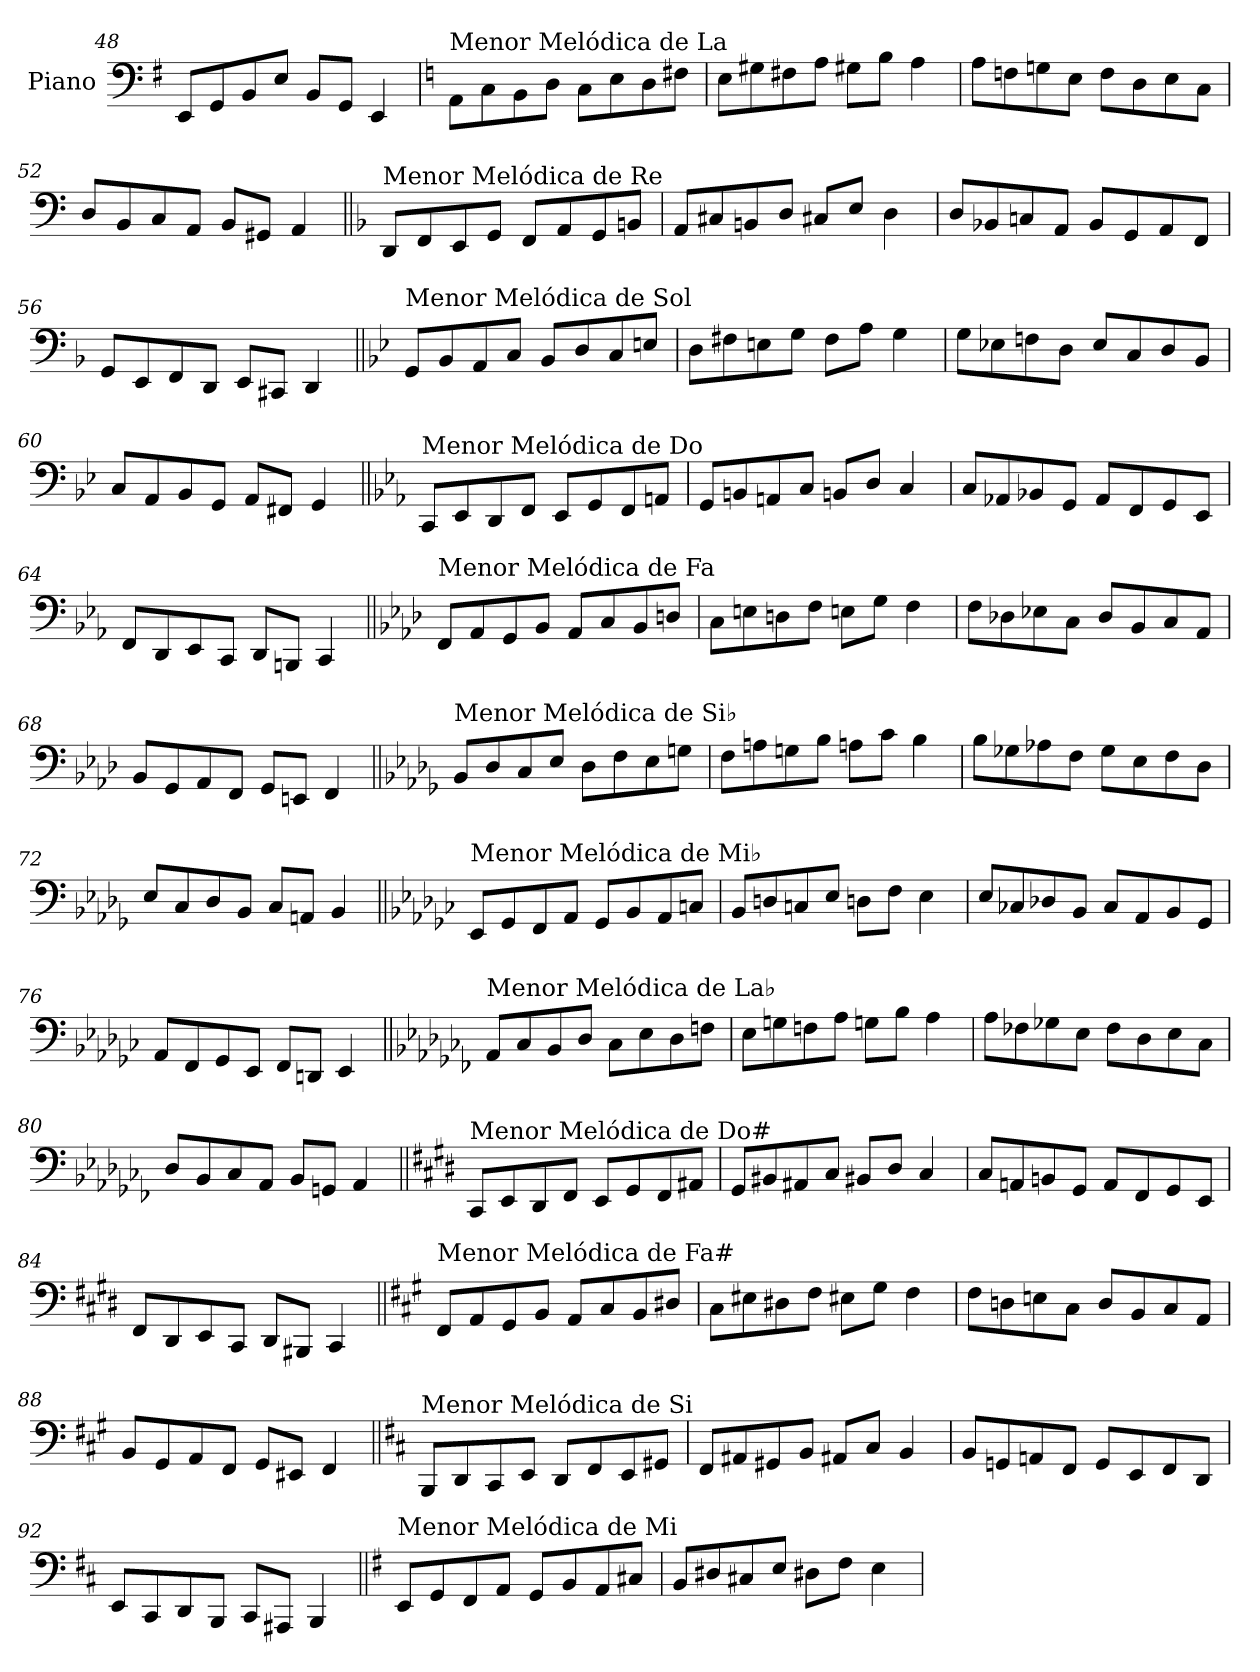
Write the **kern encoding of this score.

**kern
*part1
*staff1
*I"Piano
*I'Pno.
*clefF4
*k[f#]
=48
8EE/L
8GG/
8BB/
8E/J
8BB/L
8GG/J
4EE/
!!LO:PB:g=z
=49
*k[]
!LO:TX:a:t=Menor Melódica de La
8AA\L
8C\
8BB\
8D\J
8C\L
8E\
8D\
8F#X\J
=50
8E\L
8G#X\
8F#X\
8A\J
8G#X\L
8B\J
4A\
=51
8A\L
8Fn\
8Gn\
8E\J
8F\L
8D\
8E\
8C\J
=52
8D/L
8BB/
8C/
8AA/J
8BB/L
8GG#X/J
4AA/
!!LO:LB:g=z
=53||
*k[b-]
!LO:TX:a:t=Menor Melódica de Re
8DD/L
8FF/
8EE/
8GG/J
8FF/L
8AA/
8GG/
8BBn/J
=54
8AA/L
8C#X/
8BBn/
8D/J
8C#X/L
8E/J
4D\
=55
8D/L
8BB-X/
8Cn/
8AA/J
8BB-/L
8GG/
8AA/
8FF/J
=56
8GG/L
8EE/
8FF/
8DD/J
8EE/L
8CC#X/J
4DD/
!!LO:LB:g=z
=57||
*k[b-e-]
!LO:TX:a:t=Menor Melódica de Sol
8GG/L
8BB-/
8AA/
8C/J
8BB-/L
8D/
8C/
8En/J
=58
8D\L
8F#X\
8En\
8G\J
8F#\L
8A\J
4G\
=59
8G\L
8E-X\
8Fn\
8D\J
8E-/L
8C/
8D/
8BB-/J
=60
8C/L
8AA/
8BB-/
8GG/J
8AA/L
8FF#X/J
4GG/
!!LO:LB:g=z
=61||
*k[b-e-a-]
!LO:TX:a:t=Menor Melódica de Do
8CC/L
8EE-/
8DD/
8FF/J
8EE-/L
8GG/
8FF/
8AAn/J
=62
8GG/L
8BBn/
8AAn/
8C/J
8BBn/L
8D/J
4C/
=63
8C/L
8AA-X/
8BB-X/
8GG/J
8AA-/L
8FF/
8GG/
8EE-/J
=64
8FF/L
8DD/
8EE-/
8CC/J
8DD/L
8BBBn/J
4CC/
!!LO:LB:g=z
=65||
*k[b-e-a-d-]
!LO:TX:a:t=Menor Melódica de Fa
8FF/L
8AA-/
8GG/
8BB-/J
8AA-/L
8C/
8BB-/
8Dn/J
=66
8C\L
8En\
8Dn\
8F\J
8En\L
8G\J
4F\
=67
8F\L
8D-X\
8E-X\
8C\J
8D-/L
8BB-/
8C/
8AA-/J
=68
8BB-/L
8GG/
8AA-/
8FF/J
8GG/L
8EEn/J
4FF/
!!LO:LB:g=z
=69||
*k[b-e-a-d-g-]
!LO:TX:a:t=Menor Melódica de Si♭
8BB-/L
8D-/
8C/
8E-/J
8D-\L
8F\
8E-\
8Gn\J
=70
8F\L
8An\
8Gn\
8B-\J
8An\L
8c\J
4B-\
=71
8B-\L
8G-X\
8A-X\
8F\J
8G-\L
8E-\
8F\
8D-\J
=72
8E-/L
8C/
8D-/
8BB-/J
8C/L
8AAn/J
4BB-/
!!LO:LB:g=z
=73||
*k[b-e-a-d-g-c-]
!LO:TX:a:t=Menor Melódica de Mi♭
8EE-/L
8GG-/
8FF/
8AA-/J
8GG-/L
8BB-/
8AA-/
8Cn/J
=74
8BB-/L
8Dn/
8Cn/
8E-/J
8Dn\L
8F\J
4E-\
=75
8E-/L
8C-X/
8D-X/
8BB-/J
8C-/L
8AA-/
8BB-/
8GG-/J
=76
8AA-/L
8FF/
8GG-/
8EE-/J
8FF/L
8DDn/J
4EE-/
!!LO:LB:g=z
=77||
*k[b-e-a-d-g-c-f-]
!LO:TX:a:t=Menor Melódica de La♭
8AA-/L
8C-/
8BB-/
8D-/J
8C-\L
8E-\
8D-\
8Fn\J
=78
8E-\L
8Gn\
8Fn\
8A-\J
8Gn\L
8B-\J
4A-\
=79
8A-\L
8F-X\
8G-X\
8E-\J
8F-\L
8D-\
8E-\
8C-\J
=80
8D-/L
8BB-/
8C-/
8AA-/J
8BB-/L
8GGn/J
4AA-/
!!LO:LB:g=z
=81||
*k[f#c#g#d#]
!LO:TX:a:t=Menor Melódica de Do#
8CC#/L
8EE/
8DD#/
8FF#/J
8EE/L
8GG#/
8FF#/
8AA#X/J
=82
8GG#/L
8BB#X/
8AA#X/
8C#/J
8BB#X/L
8D#/J
4C#/
=83
8C#/L
8AAn/
8BBn/
8GG#/J
8AA/L
8FF#/
8GG#/
8EE/J
=84
8FF#/L
8DD#/
8EE/
8CC#/J
8DD#/L
8BBB#X/J
4CC#/
!!LO:LB:g=z
=85||
*k[f#c#g#]
!LO:TX:a:t=Menor Melódica de Fa#
8FF#/L
8AA/
8GG#/
8BB/J
8AA/L
8C#/
8BB/
8D#X/J
=86
8C#\L
8E#X\
8D#X\
8F#\J
8E#X\L
8G#\J
4F#\
=87
8F#\L
8Dn\
8En\
8C#\J
8D/L
8BB/
8C#/
8AA/J
=88
8BB/L
8GG#/
8AA/
8FF#/J
8GG#/L
8EE#X/J
4FF#/
!!LO:LB:g=z
=89||
*k[f#c#]
!LO:TX:a:t=Menor Melódica de Si
8BBB/L
8DD/
8CC#/
8EE/J
8DD/L
8FF#/
8EE/
8GG#X/J
=90
8FF#/L
8AA#X/
8GG#X/
8BB/J
8AA#X/L
8C#/J
4BB/
=91
8BB/L
8GGn/
8AAn/
8FF#/J
8GG/L
8EE/
8FF#/
8DD/J
=92
8EE/L
8CC#/
8DD/
8BBB/J
8CC#/L
8AAA#X/J
4BBB/
!!LO:LB:g=z
=93||
*k[f#]
!LO:TX:a:t=Menor Melódica de Mi
8EE/L
8GG/
8FF#/
8AA/J
8GG/L
8BB/
8AA/
8C#X/J
=94
8BB/L
8D#X/
8C#X/
8E/J
8D#X\L
8F#\J
4E\
=
*-
